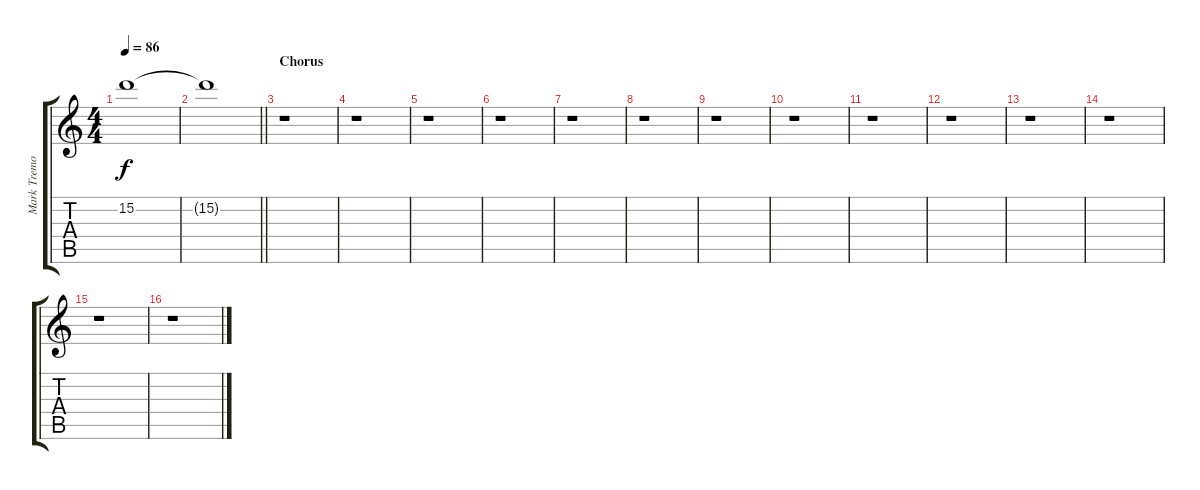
\track ("Mark Tremonti" "Mark Tremo") {instrument electricguitarclean}
\staff {score tabs}
\tuning (D4 B3 G3 D3 G2 D2) {hide}
\ts (4 4)
\tempo 86
\clef g2
\ks c
15.2{t}.1{dy f} |
\barLineRight lightlight
15.2{t}.1 |
\section ("" "Chorus")
r.1 |
r.1 |
r.1 |
r.1 |
r.1 |
r.1 |
r.1 |
r.1 |
r.1 |
r.1 |
r.1 |
r.1 |
r.1 |
r.1
